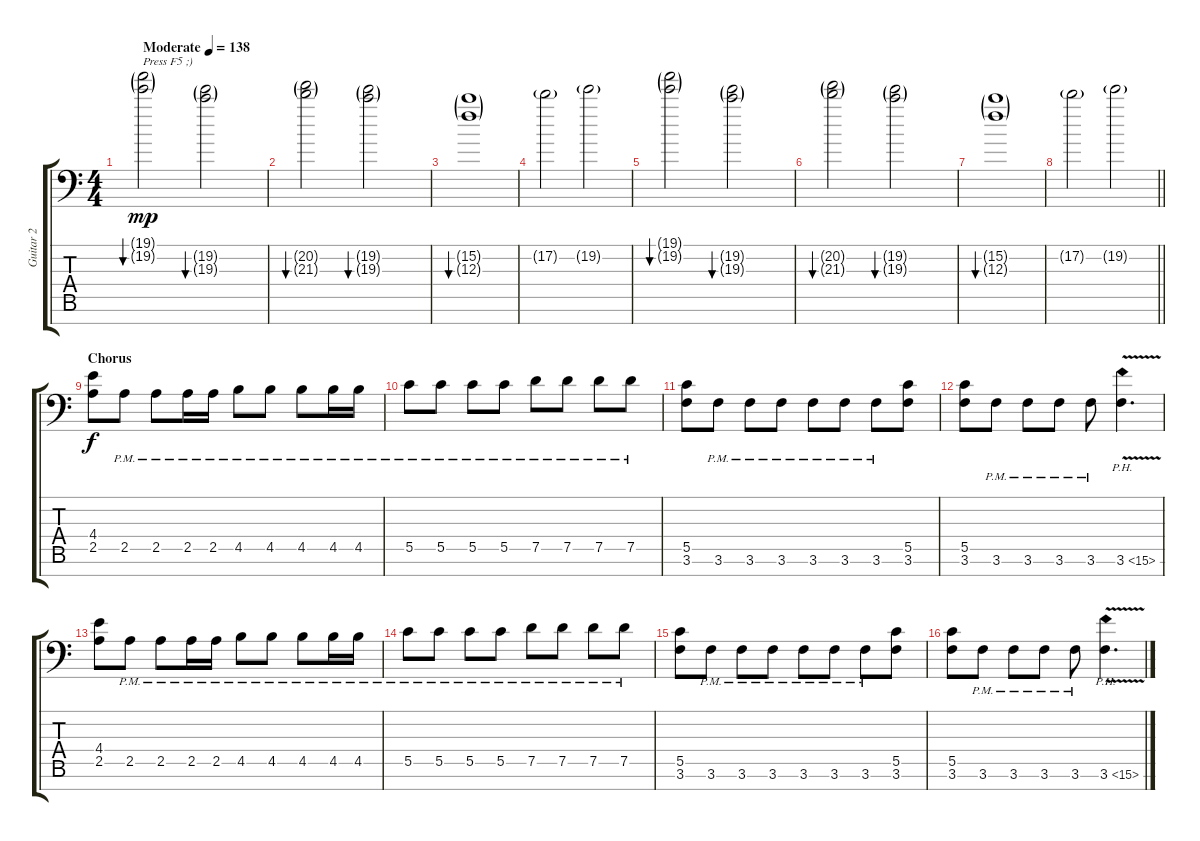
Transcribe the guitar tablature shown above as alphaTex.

\track ("Guitar 2" "Guitar 2") {instrument overdrivenguitar}
\staff {score tabs}
\tuning (D4 A3 F3 C3 G2 D2 A1) {hide}
\ts (4 4)
\tempo (138 "Moderate")
\clef f4
\ks c
(19.1{g} 19.2{g}).2{bu 120 txt "Press F5 ;)" dy mp instrument acousticguitarsteel} (19.2{g} 19.3{g}).2{bu 120} |
(20.2{g} 21.3{g}).2{bu 120} (19.2{g} 19.3{g}).2{bu 120} |
(15.2{g} 12.3{g}).1{bu 120} |
17.2{g}.2 19.2{g}.2 |
(19.1{g} 19.2{g}).2{bu 120} (19.2{g} 19.3{g}).2{bu 120} |
(20.2{g} 21.3{g}).2{bu 120} (19.2{g} 19.3{g}).2{bu 120} |
(15.2{g} 12.3{g}).1{bu 120} |
\barLineRight lightlight
17.2{g}.2 19.2{g}.2 |
\section ("" "Chorus")
(4.4 2.5).8{dy f instrument overdrivenguitar} 2.5{pm}.8 2.5{pm}.8 2.5{pm}.16 2.5{pm}.16 4.5{pm}.8 4.5{pm}.8 4.5{pm}.8 4.5{pm}.16 4.5{pm}.16 |
5.5{pm}.8 5.5{pm}.8 5.5{pm}.8 5.5{pm}.8 7.5{pm}.8 7.5{pm}.8 7.5{pm}.8 7.5{pm}.8 |
(5.5 3.6).8 3.6{pm}.8 3.6{pm}.8 3.6{pm}.8 3.6{pm}.8 3.6{pm}.8 3.6{pm}.8 (5.5 3.6).8 |
(5.5 3.6).8 3.6{pm}.8 3.6{pm}.8 3.6{pm}.8 3.6{pm}.8 3.6{ph 12 v}.4{d instrument guitarharmonics} |
(4.4 2.5).8{instrument overdrivenguitar} 2.5{pm}.8 2.5{pm}.8 2.5{pm}.16 2.5{pm}.16 4.5{pm}.8 4.5{pm}.8 4.5{pm}.8 4.5{pm}.16 4.5{pm}.16 |
5.5{pm}.8 5.5{pm}.8 5.5{pm}.8 5.5{pm}.8 7.5{pm}.8 7.5{pm}.8 7.5{pm}.8 7.5{pm}.8 |
(5.5 3.6).8 3.6{pm}.8 3.6{pm}.8 3.6{pm}.8 3.6{pm}.8 3.6{pm}.8 3.6{pm}.8 (5.5 3.6).8 |
(5.5 3.6).8 3.6{pm}.8 3.6{pm}.8 3.6{pm}.8 3.6{pm}.8 3.6{ph 12 v}.4{d instrument guitarharmonics}
